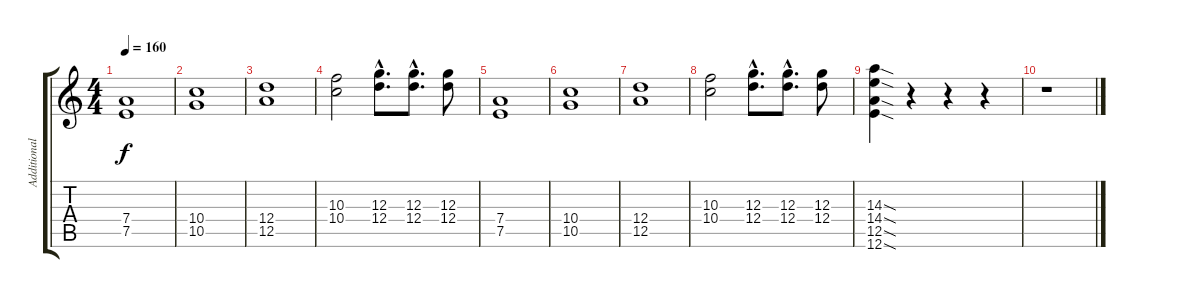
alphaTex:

\track ("Additional Guitar" "Additional") {instrument electricguitarmuted}
\staff {score tabs}
\tuning (E4 B3 G3 D3 A2 E2) {hide}
\ts (4 4)
\tempo 160
\clef g2
\ks c
(7.4 7.5).1{dy f instrument distortionguitar} |
(10.4 10.5).1 |
(12.4 12.5).1 |
(10.3 10.4).2 (12.3{hac} 12.4{hac}).8{d} (12.3{hac} 12.4{hac}).8{d} (12.3 12.4).8 |
(7.4 7.5).1{instrument distortionguitar} |
(10.4 10.5).1 |
(12.4 12.5).1 |
(10.3 10.4).2 (12.3{hac} 12.4{hac}).8{d} (12.3{hac} 12.4{hac}).8{d} (12.3 12.4).8 |
(14.3{sod} 14.4{sod} 12.5{sod} 12.6{sod}).4 r.4 r.4 r.4 |
r.1
